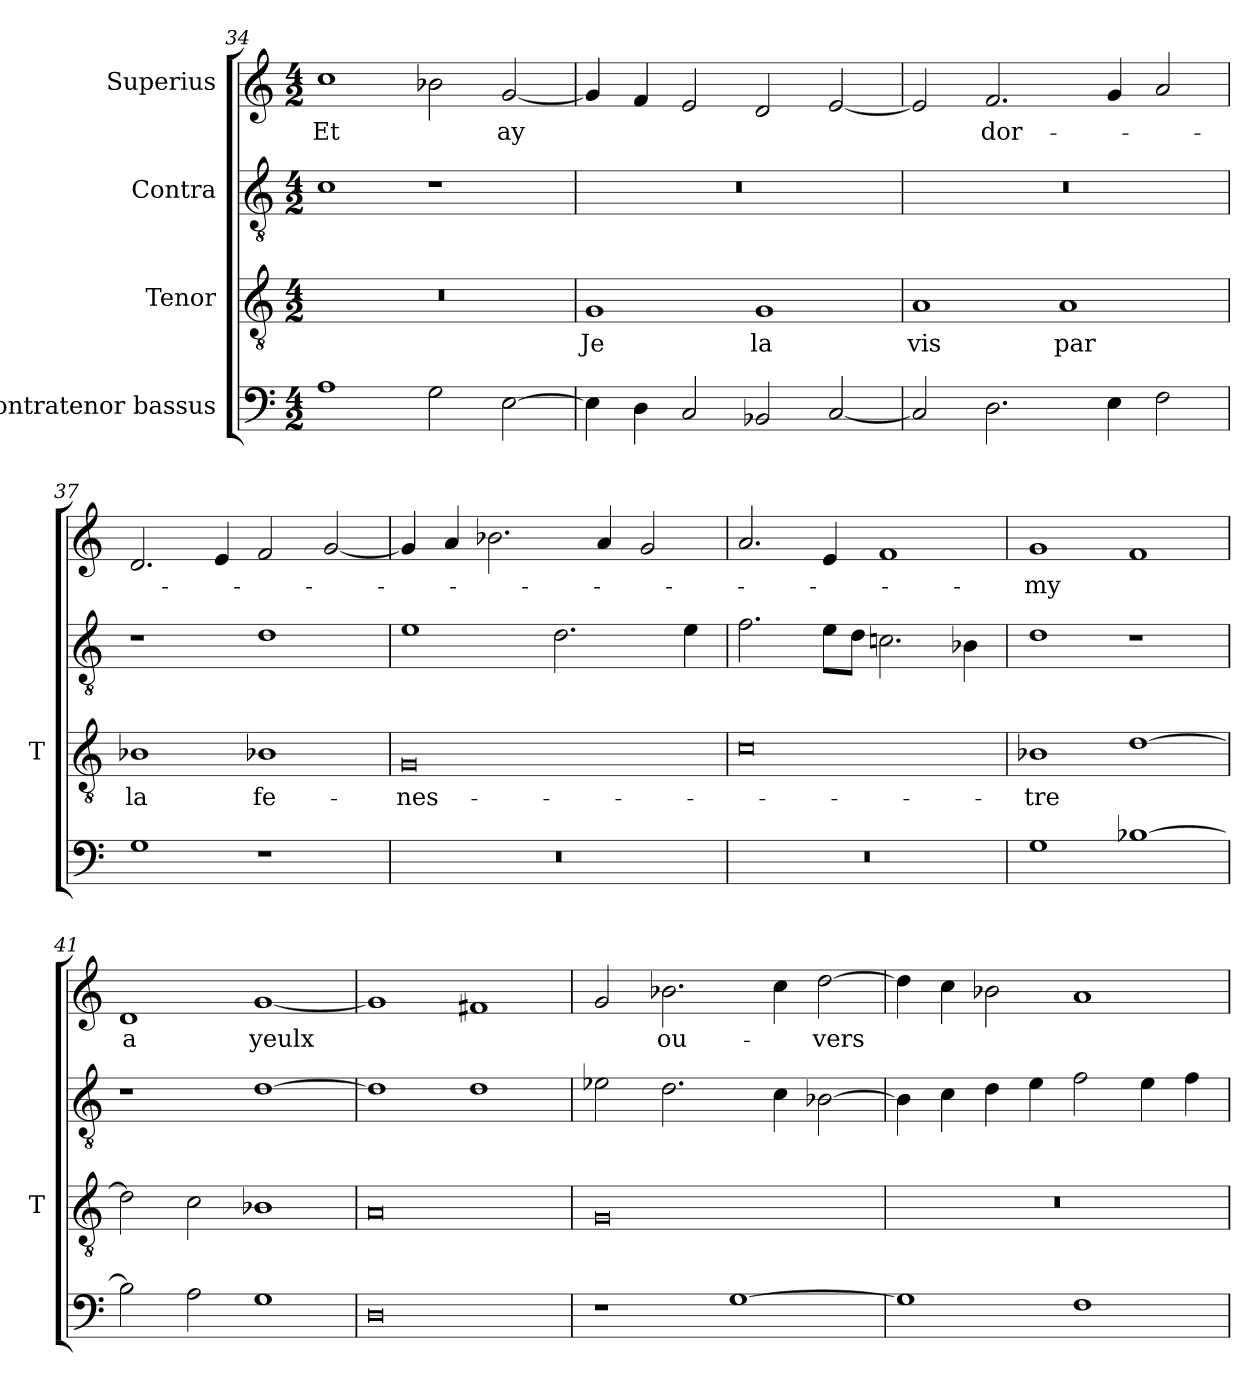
**kern	**kern	**text	**kern	**kern	**text
*part4	*part3	*part3	*part2	*part1	*part1
*staff4	*staff3	*staff3	*staff2	*staff1	*staff1
*I"Contratenor bassus	*I"Tenor	*	*I"Contra	*I"Superius	*
*	*I'T	*	*	*	*
*clefF4	*clefGv2	*	*clefGv2	*clefG2	*
*M4/2	*M4/2	*	*M4/2	*M4/2	*
=34	=34	=34	=34	=34	=34
1A	0r	.	1c	1cc	-Et
2G	.	.	1r	2b-X	.
[2E	.	.	.	[2g	-ay
=35	=35	=35	=35	=35	=35
4E]	1G	-Je	0r	4g]	.
4D	.	.	.	4f	.
2C	.	.	.	2e	.
2BB-X	1G	-la	.	2d	.
[2C	.	.	.	[2e	.
=36	=36	=36	=36	=36	=36
2C]	1A	-vis	0r	2e]	.
2.D	.	.	.	2.f	dor-
.	1A	-par	.	.	.
4E	.	.	.	4g	.
2F	.	.	.	2a	.
=37	=37	=37	=37	=37	=37
1G	1B-X	-la	1r	2.d	.
.	.	.	.	4e	.
1r	1B-X	fe-	1d	2f	.
.	.	.	.	[2g	.
=38	=38	=38	=38	=38	=38
0r	0G	-nes-	1e	4g]	.
.	.	.	.	4a	.
.	.	.	.	2.b-X	.
.	.	.	2.d	.	.
.	.	.	.	4a	.
.	.	.	.	2g	.
.	.	.	4e	.	.
=39	=39	=39	=39	=39	=39
0r	0c	.	2.f	2.a	.
.	.	.	8e\L	4e	.
.	.	.	8d\J	.	.
.	.	.	2.cn	1f	.
.	.	.	4B-X	.	.
=40	=40	=40	=40	=40	=40
1G	1B-X	-tre	1d	1g	-my
[1B-X	[1d	.	1r	1f	.
=41	=41	=41	=41	=41	=41
2B-]	2d]	.	1r	1d	-a
2A	2c	.	.	.	.
1G	1B-X	.	[1d	[1g	-yeulx
=42	=42	=42	=42	=42	=42
0D	0A	.	1d]	1g]	.
.	.	.	1d	1f#X	.
=43	=43	=43	=43	=43	=43
1r	0G	.	2e-X	2g	.
.	.	.	2.d	2.b-X	ou-
[1G	.	.	.	.	.
.	.	.	4c	4cc	.
.	.	.	[2B-X	[2dd	-vers
=44	=44	=44	=44	=44	=44
1G]	0r	.	4B-]	4dd]	.
.	.	.	4c	4cc	.
.	.	.	4d	2b-X	.
.	.	.	4e	.	.
1F	.	.	2f	1a	.
.	.	.	4e	.	.
.	.	.	4f	.	.
=	=	=	=	=	=
*-	*-	*-	*-	*-	*-
